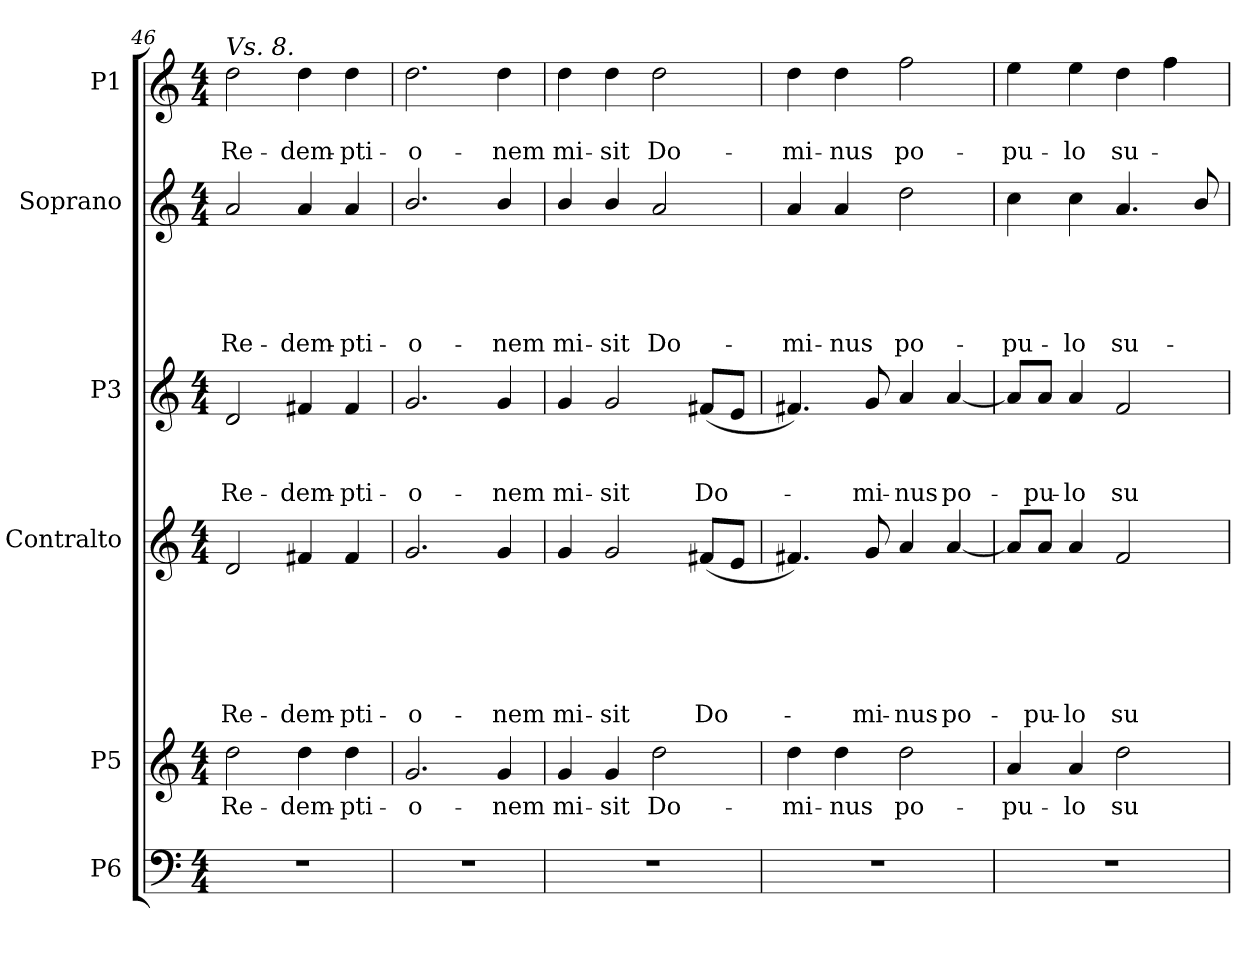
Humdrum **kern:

**kern	**kern	**text	**kern	**text	**text	**text	**text	**text	**text	**kern	**text	**text	**text	**kern	**text	**text	**text	**text	**text	**kern	**text	**text
*part6	*part5	*part5	*part4	*part4	*part4	*part4	*part4	*part4	*part4	*part3	*part3	*part3	*part3	*part2	*part2	*part2	*part2	*part2	*part2	*part1	*part1	*part1
*staff6	*staff5	*staff5	*staff4	*staff4	*staff4	*staff4	*staff4	*staff4	*staff4	*staff3	*staff3	*staff3	*staff3	*staff2	*staff2	*staff2	*staff2	*staff2	*staff2	*staff1	*staff1	*staff1
*I"P6	*I"P5	*	*I"Contralto	*	*	*	*	*	*	*I"P3	*	*	*	*I"Soprano	*	*	*	*	*	*I"P1	*	*
*	*	*	*I'Alto	*	*	*	*	*	*	*	*	*	*	*I'Sop.	*	*	*	*	*	*	*	*
!!LO:LB:g=z
*clefF4	*clefG2	*	*clefG2	*	*	*	*	*	*	*clefG2	*	*	*	*clefG2	*	*	*	*	*	*clefG2	*	*
*	*ITrd7c12	*	*	*	*	*	*	*	*	*	*	*	*	*	*	*	*	*	*	*	*	*
*k[]	*k[]	*	*k[]	*	*	*	*	*	*	*k[]	*	*	*	*k[]	*	*	*	*	*	*k[]	*	*
*C:	*C:	*	*C:	*	*	*	*	*	*	*C:	*	*	*	*C:	*	*	*	*	*	*C:	*	*
*M4/4	*M4/4	*	*M4/4	*	*	*	*	*	*	*M4/4	*	*	*	*M4/4	*	*	*	*	*	*M4/4	*	*
=46	=46	=46	=46	=46	=46	=46	=46	=46	=46	=46	=46	=46	=46	=46	=46	=46	=46	=46	=46	=46	=46	=46
!	!	!	!	!	!	!	!	!	!	!	!	!	!	!	!	!	!	!	!	!LO:TX:a:i:t=Vs. 8.	!	!
!	!	!LO:LY:b	!	!	!	!	!	!	!LO:LY:b	!	!	!	!LO:LY:b	!	!	!	!	!	!LO:LY:b	!	!	!LO:LY:b
1r	2d\	Re-	2d/	.	.	.	.	.	Re-	2d/	.	.	Re-	2a/	.	.	.	.	Re-	2dd\	.	Re-
!	!	!LO:LY:b	!	!	!	!	!	!	!LO:LY:b	!	!	!	!LO:LY:b	!	!	!	!	!	!LO:LY:b	!	!	!LO:LY:b
.	4d\	-dem-	4f#X/	.	.	.	.	.	-dem-	4f#X/	.	.	-dem-	4a/	.	.	.	.	-dem-	4dd\	.	-dem-
!	!	!LO:LY:b	!	!	!	!	!	!	!LO:LY:b	!	!	!	!LO:LY:b	!	!	!	!	!	!LO:LY:b	!	!	!LO:LY:b
.	4d\	-pti-	4f#/	.	.	.	.	.	-pti-	4f#/	.	.	-pti-	4a/	.	.	.	.	-pti-	4dd\	.	-pti-
=47	=47	=47	=47	=47	=47	=47	=47	=47	=47	=47	=47	=47	=47	=47	=47	=47	=47	=47	=47	=47	=47	=47
!	!	!LO:LY:b	!	!	!	!	!	!	!LO:LY:b	!	!	!	!LO:LY:b	!	!	!	!	!	!LO:LY:b	!	!	!LO:LY:b
1r	2.G/	-o-	2.g/	.	.	.	.	.	-o-	2.g/	.	.	-o-	2.b/	.	.	.	.	-o-	2.dd\	.	-o-
!	!	!LO:LY:b	!	!	!	!	!	!	!LO:LY:b	!	!	!	!LO:LY:b	!	!	!	!	!	!LO:LY:b	!	!	!LO:LY:b
.	4G/	-nem	4g/	.	.	.	.	.	-nem	4g/	.	.	-nem	4b/	.	.	.	.	-nem	4dd\	.	-nem
=48	=48	=48	=48	=48	=48	=48	=48	=48	=48	=48	=48	=48	=48	=48	=48	=48	=48	=48	=48	=48	=48	=48
!	!	!LO:LY:b	!	!	!	!	!	!	!LO:LY:b	!	!	!	!LO:LY:b	!	!	!	!	!	!LO:LY:b	!	!	!LO:LY:b
1r	4G/	mi-	4g/	.	.	.	.	.	mi-	4g/	.	.	mi-	4b/	.	.	.	.	mi-	4dd\	.	mi-
!	!	!LO:LY:b	!	!	!	!	!	!	!LO:LY:b	!	!	!	!LO:LY:b	!	!	!	!	!	!LO:LY:b	!	!	!LO:LY:b
.	4G/	-sit	2g/	.	.	.	.	.	-sit	2g/	.	.	-sit	4b/	.	.	.	.	-sit	4dd\	.	-sit
!	!	!LO:LY:b	!	!	!	!	!	!	!	!	!	!	!	!	!	!	!	!	!LO:LY:b	!	!	!LO:LY:b
.	2d\	Do-	.	.	.	.	.	.	.	.	.	.	.	2a/	.	.	.	.	Do-	2dd\	.	Do-
!	!	!	!	!	!	!	!	!	!LO:LY:b	!	!	!	!LO:LY:b	!	!	!	!	!	!	!	!	!
.	.	.	(<8f#X/L	.	.	.	.	.	Do-	(<8f#X/L	.	.	Do-	.	.	.	.	.	.	.	.	.
.	.	.	8e/J	.	.	.	.	.	.	8e/J	.	.	.	.	.	.	.	.	.	.	.	.
=49	=49	=49	=49	=49	=49	=49	=49	=49	=49	=49	=49	=49	=49	=49	=49	=49	=49	=49	=49	=49	=49	=49
!	!	!LO:LY:b	!	!	!	!	!	!	!	!	!	!	!	!	!	!	!	!	!LO:LY:b	!	!	!LO:LY:b
1r	4d\	-mi-	4.f#X/)	.	.	.	.	.	.	4.f#X/)	.	.	.	4a/	.	.	.	.	-mi-	4dd\	.	-mi-
!	!	!LO:LY:b	!	!	!	!	!	!	!	!	!	!	!	!	!	!	!	!	!LO:LY:b	!	!	!LO:LY:b
.	4d\	-nus	.	.	.	.	.	.	.	.	.	.	.	4a/	.	.	.	.	-nus	4dd\	.	-nus
!	!	!	!	!	!	!	!	!	!LO:LY:b	!	!	!	!LO:LY:b	!	!	!	!	!	!	!	!	!
.	.	.	8g/	.	.	.	.	.	-mi-	8g/	.	.	-mi-	.	.	.	.	.	.	.	.	.
!	!	!LO:LY:b	!	!	!	!	!	!	!LO:LY:b	!	!	!	!LO:LY:b	!	!	!	!	!	!LO:LY:b	!	!	!LO:LY:b
.	2d\	po-	4a/	.	.	.	.	.	-nus	4a/	.	.	-nus	2dd\	.	.	.	.	po-	2ff\	.	po-
!	!	!	!	!	!	!	!	!	!LO:LY:b	!	!	!	!LO:LY:b	!	!	!	!	!	!	!	!	!
.	.	.	[<4a/	.	.	.	.	.	po-	[<4a/	.	.	po-	.	.	.	.	.	.	.	.	.
=50	=50	=50	=50	=50	=50	=50	=50	=50	=50	=50	=50	=50	=50	=50	=50	=50	=50	=50	=50	=50	=50	=50
!	!	!LO:LY:b	!	!	!	!	!	!	!	!	!	!	!	!	!	!	!	!	!LO:LY:b	!	!	!LO:LY:b
1r	4A/	-pu-	8a/L]	.	.	.	.	.	.	8a/L]	.	.	.	4cc\	.	.	.	.	-pu-	4ee\	.	-pu-
!	!	!	!	!	!	!	!	!	!LO:LY:b	!	!	!	!LO:LY:b	!	!	!	!	!	!	!	!	!
.	.	.	8a/J	.	.	.	.	.	-pu-	8a/J	.	.	-pu-	.	.	.	.	.	.	.	.	.
!	!	!LO:LY:b	!	!	!	!	!	!	!LO:LY:b	!	!	!	!LO:LY:b	!	!	!	!	!	!LO:LY:b	!	!	!LO:LY:b
.	4A/	-lo	4a/	.	.	.	.	.	-lo	4a/	.	.	-lo	4cc\	.	.	.	.	-lo	4ee\	.	-lo
!	!	!LO:LY:b	!	!	!	!	!	!	!LO:LY:b	!	!	!	!LO:LY:b	!	!	!	!	!	!LO:LY:b	!	!	!LO:LY:b
.	2d\	su-	2f/	.	.	.	.	.	su-	2f/	.	.	su-	4.a/	.	.	.	.	su-	4dd\	.	su-
.	.	.	.	.	.	.	.	.	.	.	.	.	.	.	.	.	.	.	.	4ff\	.	.
.	.	.	.	.	.	.	.	.	.	.	.	.	.	8b/	.	.	.	.	.	.	.	.
=	=	=	=	=	=	=	=	=	=	=	=	=	=	=	=	=	=	=	=	=	=	=
*-	*-	*-	*-	*-	*-	*-	*-	*-	*-	*-	*-	*-	*-	*-	*-	*-	*-	*-	*-	*-	*-	*-
